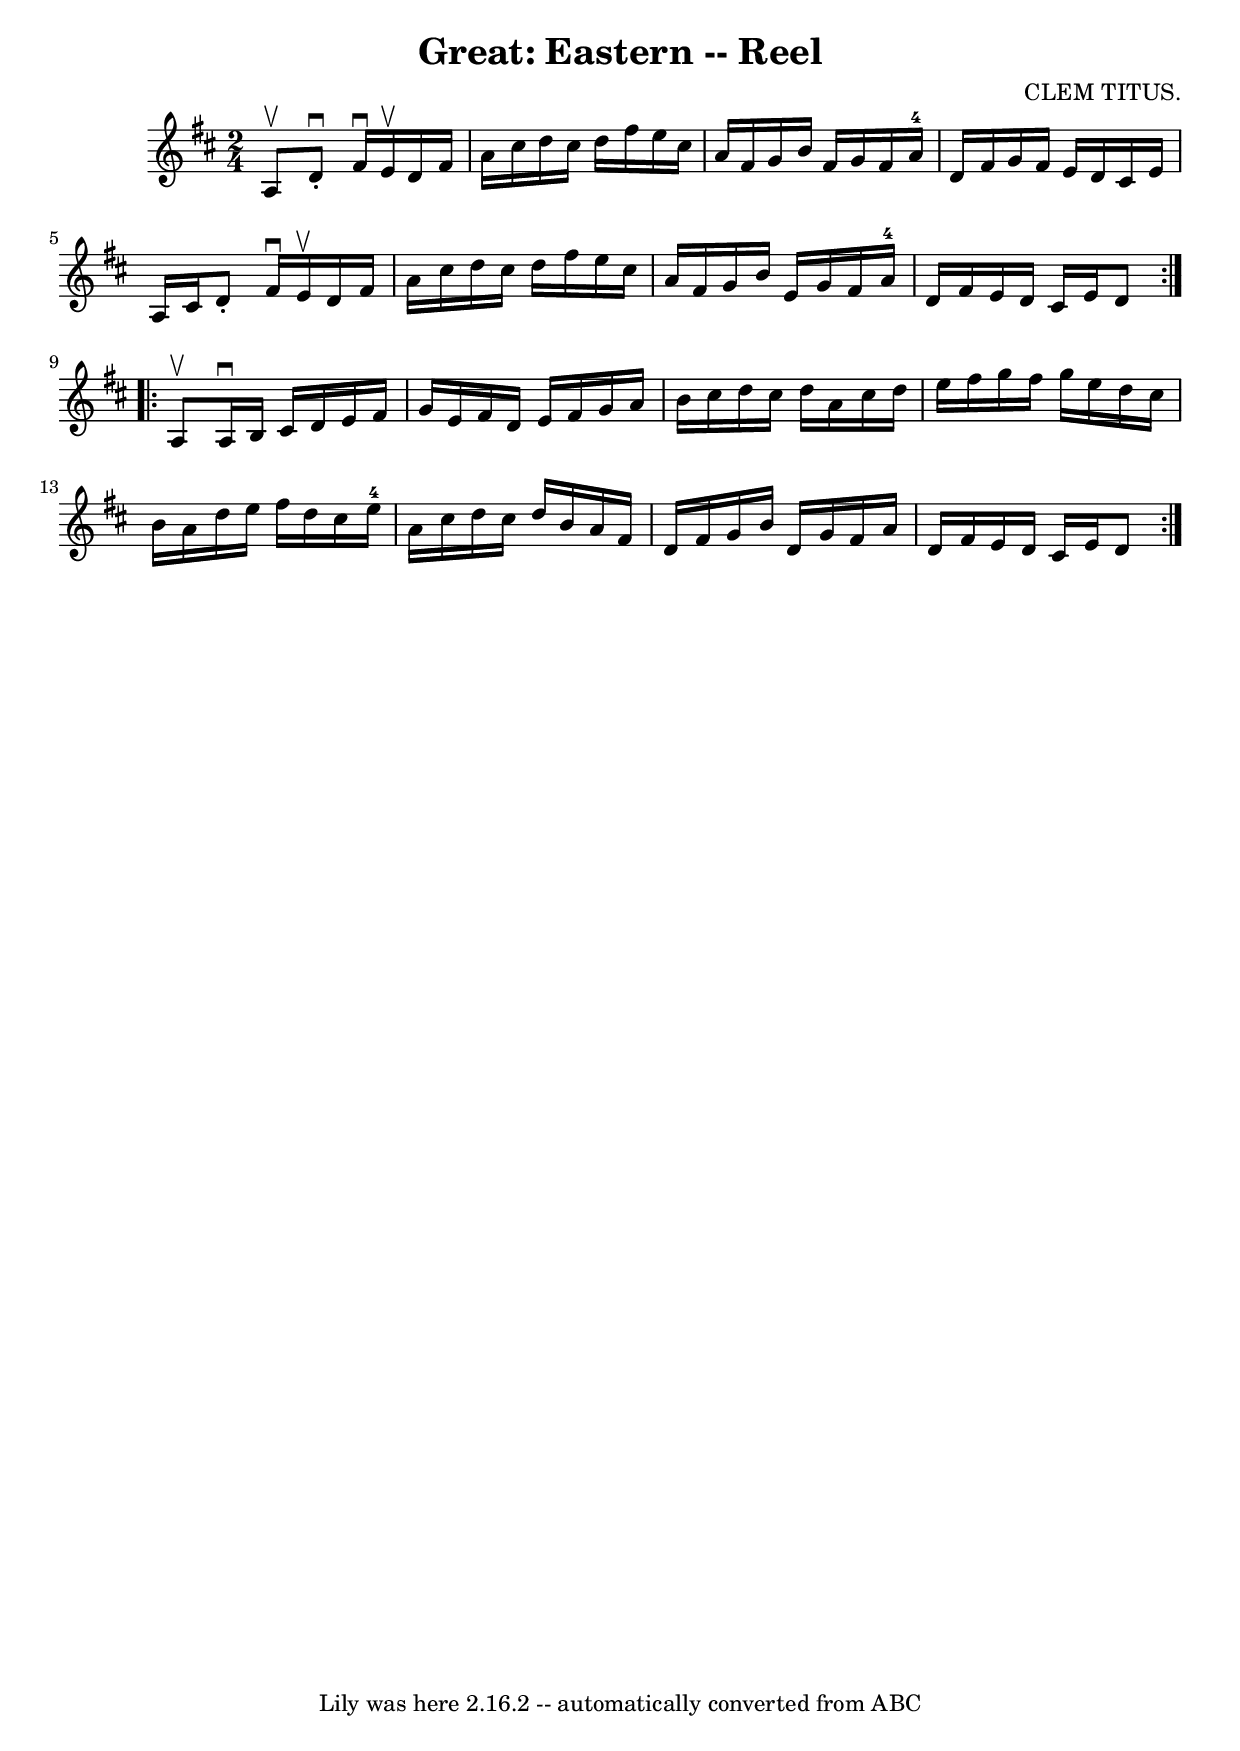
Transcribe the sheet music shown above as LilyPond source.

\version "2.16.2"
\include "Mammoth.ily"
\header {
  %% book = "Ryan's Mammoth Collection"
  composer = "CLEM TITUS."
  crossRefNumber = "1"
  footnotes = "\\\\348"
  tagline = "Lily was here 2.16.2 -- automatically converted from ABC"
  title = "Great: Eastern -- Reel"

}
voicedefault =  {



  \repeat volta 2 {

    \time 2/4 
    \key d \major
 a8^\upbow |
    d'8^\downbow-. fis'16 
    ^\downbow e'16^\upbow d'16 fis'16 a'16 cis''16    |
    
    d''16 cis''16 d''16 fis''16 e''16 cis''16 a'16 fis'16    
    |
    g'16 b'16 fis'16 g'16 fis'16 a'16-4 d'16    
    fis'16    |
    g'16 fis'16 e'16 d'16 cis'16 e'16 a16    
    cis'16    |
    d'8 -. fis'16^\downbow e'16^\upbow d'16    
    fis'16 a'16 cis''16    |
    d''16 cis''16 d''16 fis''16    
    e''16 cis''16 a'16 fis'16    |
    g'16 b'16 e'16 g'16   
    fis'16 a'16-4 d'16 fis'16    |
    e'16 d'16 cis'16    
    e'16 d'8    
  }     
  \repeat volta 2 {
    a8^\upbow |
    a16^\downbow  
    b16 cis'16 d'16 e'16 fis'16 g'16 e'16    |
    fis'16   
    d'16 e'16 fis'16 g'16 a'16 b'16 cis''16    |
    d''16  
    cis''16 d''16 a'16 cis''16 d''16 e''16 fis''16    |
    
    g''16 fis''16 g''16 e''16 d''16 cis''16 b'16 a'16    
    |
    d''16 e''16 fis''16 d''16 cis''16 e''16-4 a'16 
    cis''16    |
    d''16 cis''16 d''16 b'16 a'16 fis'16    
    d'16 fis'16    |
    g'16 b'16 d'16 g'16 fis'16 a'16    
    d'16 fis'16    |
    e'16 d'16 cis'16 e'16 d'8    
  }   

}

\score{
  <<

    \context Staff="default"
    {
      \voicedefault 
      
    }

  >>
  \layout {
    
  }
  \midi {
  }

}
